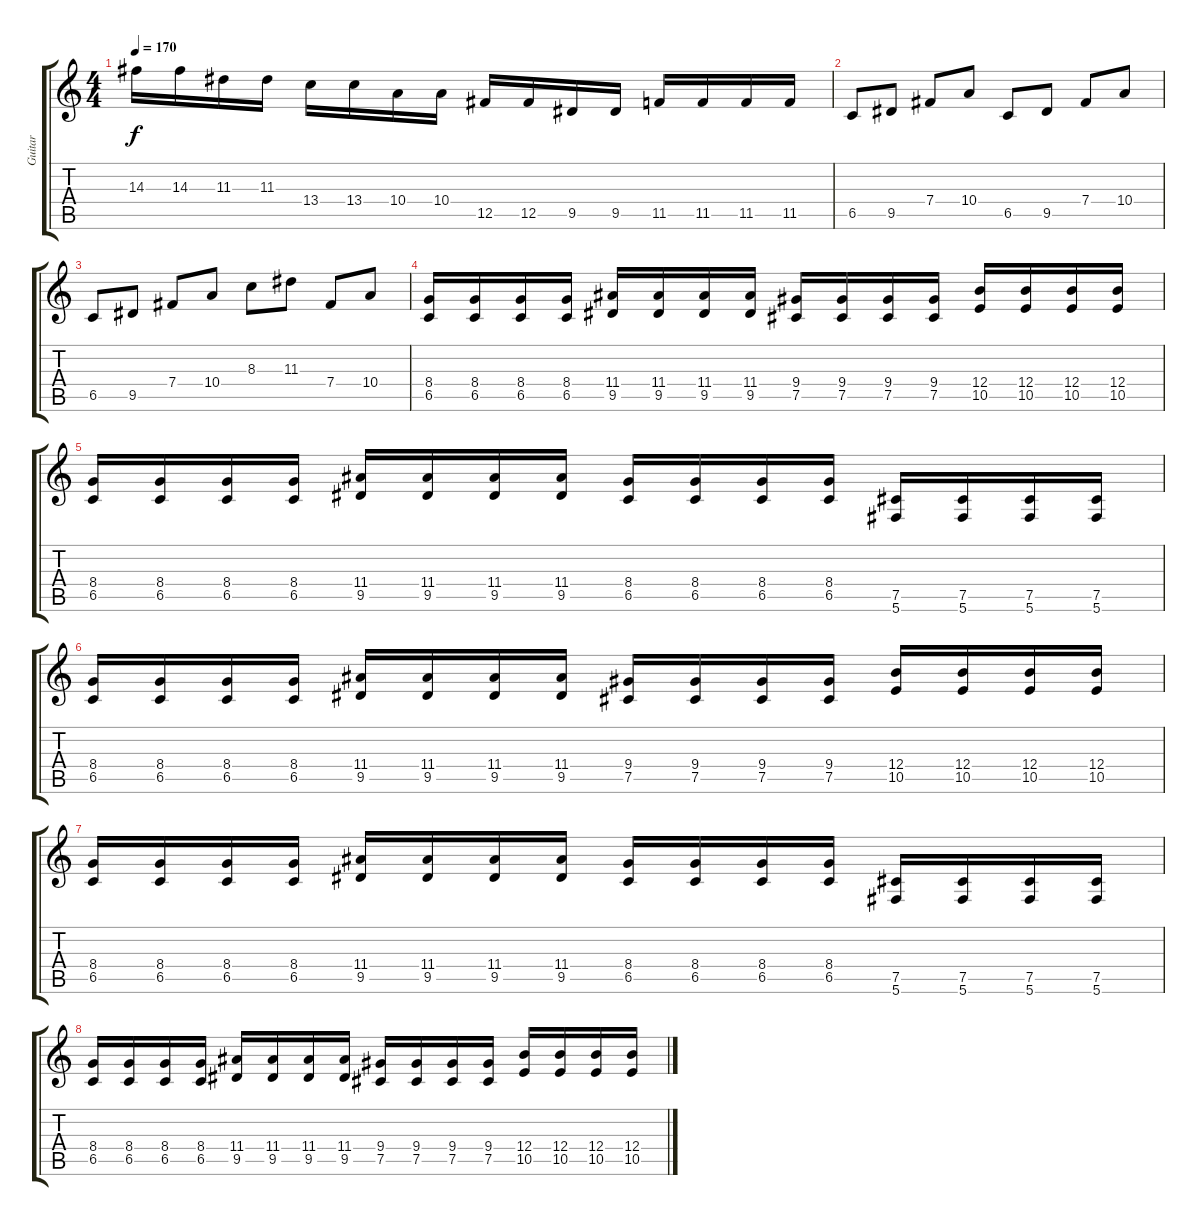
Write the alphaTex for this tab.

\track ("Guitar" "Guitar") {instrument distortionguitar}
\staff {score tabs}
\tuning (Db4 Ab3 E3 B2 Gb2 Db2) {hide}
\ts (4 4)
\tempo 170
\clef g2
\ks c
14.3.16{dy f} 14.3.16 11.3.16 11.3.16 13.4.16 13.4.16 10.4.16 10.4.16 12.5.16 12.5.16 9.5.16 9.5.16 11.5.16 11.5.16 11.5.16 11.5.16 |
6.5.8 9.5.8 7.4.8 10.4.8 6.5.8 9.5.8 7.4.8 10.4.8 |
6.5.8 9.5.8 7.4.8 10.4.8 8.3.8 11.3.8 7.4.8 10.4.8 |
(8.4 6.5).16 (8.4 6.5).16 (8.4 6.5).16 (8.4 6.5).16 (11.4 9.5).16 (11.4 9.5).16 (11.4 9.5).16 (11.4 9.5).16 (9.4 7.5).16 (9.4 7.5).16 (9.4 7.5).16 (9.4 7.5).16 (12.4 10.5).16 (12.4 10.5).16 (12.4 10.5).16 (12.4 10.5).16 |
(8.4 6.5).16 (8.4 6.5).16 (8.4 6.5).16 (8.4 6.5).16 (11.4 9.5).16 (11.4 9.5).16 (11.4 9.5).16 (11.4 9.5).16 (8.4 6.5).16 (8.4 6.5).16 (8.4 6.5).16 (8.4 6.5).16 (7.5 5.6).16 (7.5 5.6).16 (7.5 5.6).16 (7.5 5.6).16 |
(8.4 6.5).16 (8.4 6.5).16 (8.4 6.5).16 (8.4 6.5).16 (11.4 9.5).16 (11.4 9.5).16 (11.4 9.5).16 (11.4 9.5).16 (9.4 7.5).16 (9.4 7.5).16 (9.4 7.5).16 (9.4 7.5).16 (12.4 10.5).16 (12.4 10.5).16 (12.4 10.5).16 (12.4 10.5).16 |
(8.4 6.5).16 (8.4 6.5).16 (8.4 6.5).16 (8.4 6.5).16 (11.4 9.5).16 (11.4 9.5).16 (11.4 9.5).16 (11.4 9.5).16 (8.4 6.5).16 (8.4 6.5).16 (8.4 6.5).16 (8.4 6.5).16 (7.5 5.6).16 (7.5 5.6).16 (7.5 5.6).16 (7.5 5.6).16 |
(8.4 6.5).16 (8.4 6.5).16 (8.4 6.5).16 (8.4 6.5).16 (11.4 9.5).16 (11.4 9.5).16 (11.4 9.5).16 (11.4 9.5).16 (9.4 7.5).16 (9.4 7.5).16 (9.4 7.5).16 (9.4 7.5).16 (12.4 10.5).16 (12.4 10.5).16 (12.4 10.5).16 (12.4 10.5).16
